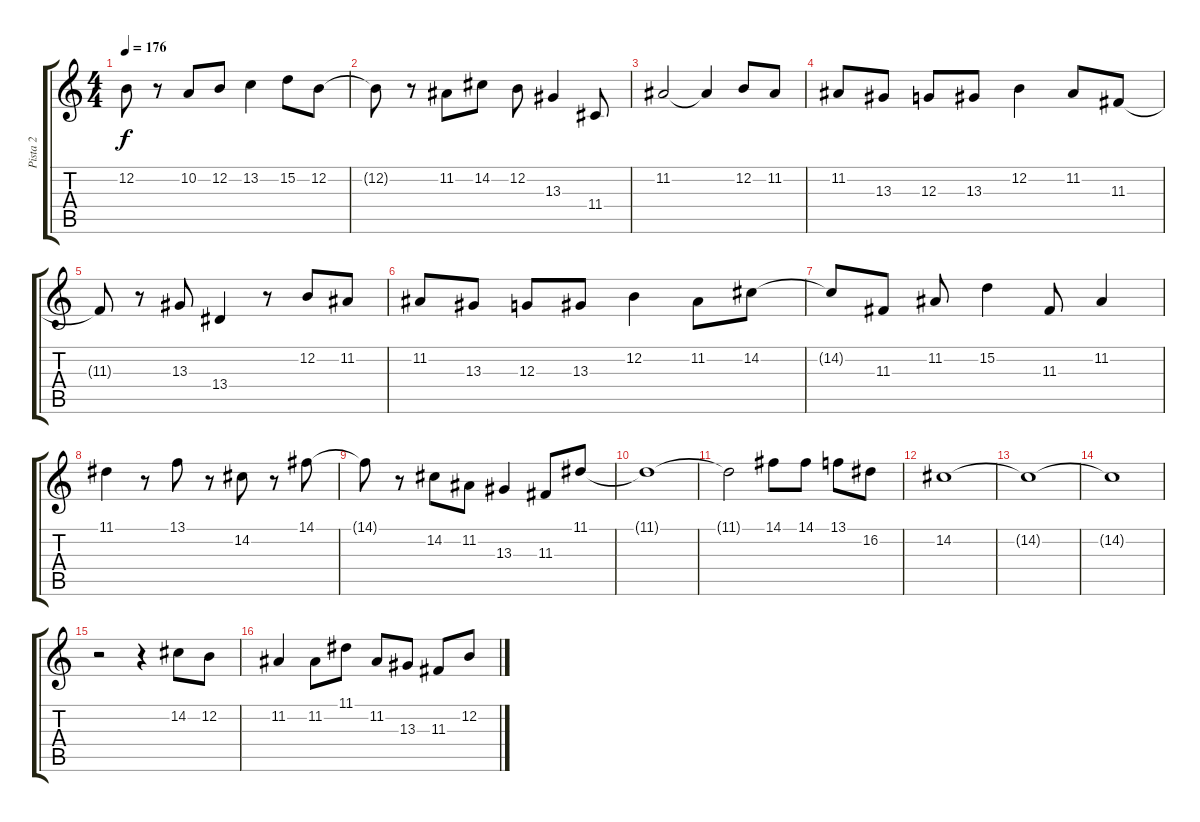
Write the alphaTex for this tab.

\track ("Pista 2" "Pista 2") {instrument reedorgan}
\staff {score tabs}
\tuning (E4 B3 G3 D3 A2 E2) {hide}
\ts (4 4)
\tempo 176
\clef g2
\ks c
12.2{t}.8{dy f} r.8 10.2.8 12.2.8 13.2.4 15.2.8 12.2.8 |
12.2{t}.8 r.8 11.2.8 14.2.8 12.2.8 13.3.4 11.4.8 |
11.2.2 11.2{t}.4 12.2.8 11.2.8 |
11.2.8 13.3.8 12.3.8 13.3.8 12.2.4 11.2.8 11.3.8 |
11.3{t}.8 r.8 13.3.8 13.4.4 r.8 12.2.8 11.2.8 |
11.2.8 13.3.8 12.3.8 13.3.8 12.2.4 11.2.8 14.2.8 |
14.2{t}.8 11.3.8 11.2.8 15.2.4 11.3.8 11.2.4 |
11.1.4 r.8 13.1.8 r.8 14.2.8 r.8 14.1.8 |
14.1{t}.8 r.8 14.2.8 11.2.8 13.3.4 11.3.8 11.1.8 |
11.1{t}.1 |
11.1{t}.2 14.1.8 14.1.8 13.1.8 16.2.8 |
14.2.1 |
14.2{t}.1 |
14.2{t}.1 |
r.2 r.4 14.2.8 12.2.8 |
11.2.4 11.2.8 11.1.8 11.2.8 13.3.8 11.3.8 12.2.8
